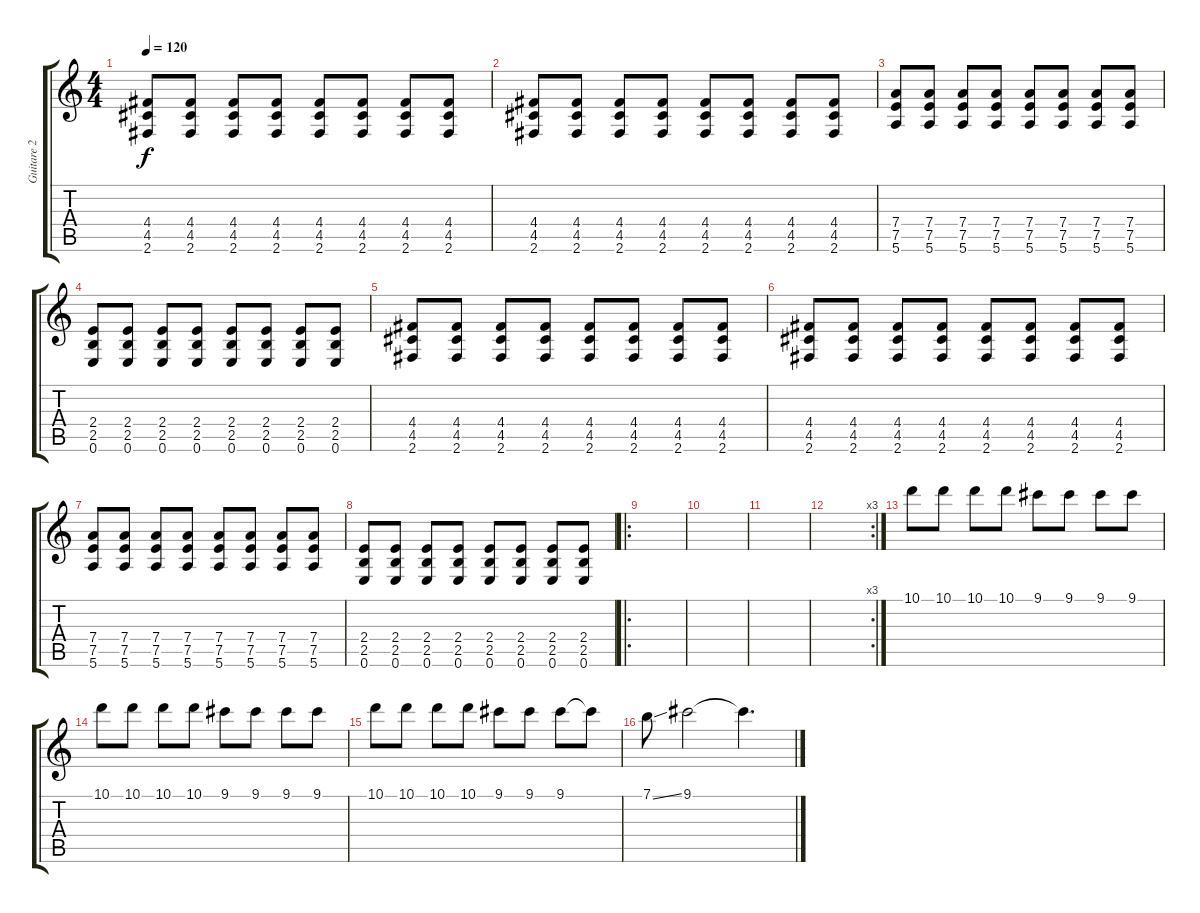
\track ("Guitare 2" "Guitare 2") {instrument overdrivenguitar}
\staff {score tabs}
\tuning (E4 B3 G3 D3 A2 E2) {hide}
\ts (4 4)
\tempo 120
\clef g2
\ks c
(4.4 4.5 2.6).8{dy f volume 11 instrument overdrivenguitar} (4.4 4.5 2.6).8 (4.4 4.5 2.6).8 (4.4 4.5 2.6).8 (4.4 4.5 2.6).8 (4.4 4.5 2.6).8 (4.4 4.5 2.6).8 (4.4 4.5 2.6).8 |
(4.4 4.5 2.6).8 (4.4 4.5 2.6).8 (4.4 4.5 2.6).8 (4.4 4.5 2.6).8 (4.4 4.5 2.6).8 (4.4 4.5 2.6).8 (4.4 4.5 2.6).8 (4.4 4.5 2.6).8 |
(7.4 7.5 5.6).8 (7.4 7.5 5.6).8 (7.4 7.5 5.6).8 (7.4 7.5 5.6).8 (7.4 7.5 5.6).8 (7.4 7.5 5.6).8 (7.4 7.5 5.6).8 (7.4 7.5 5.6).8 |
(2.4 2.5 0.6).8 (2.4 2.5 0.6).8 (2.4 2.5 0.6).8 (2.4 2.5 0.6).8 (2.4 2.5 0.6).8 (2.4 2.5 0.6).8 (2.4 2.5 0.6).8 (2.4 2.5 0.6).8 |
(4.4 4.5 2.6).8 (4.4 4.5 2.6).8 (4.4 4.5 2.6).8 (4.4 4.5 2.6).8 (4.4 4.5 2.6).8 (4.4 4.5 2.6).8 (4.4 4.5 2.6).8 (4.4 4.5 2.6).8 |
(4.4 4.5 2.6).8 (4.4 4.5 2.6).8 (4.4 4.5 2.6).8 (4.4 4.5 2.6).8 (4.4 4.5 2.6).8 (4.4 4.5 2.6).8 (4.4 4.5 2.6).8 (4.4 4.5 2.6).8 |
(7.4 7.5 5.6).8 (7.4 7.5 5.6).8 (7.4 7.5 5.6).8 (7.4 7.5 5.6).8 (7.4 7.5 5.6).8 (7.4 7.5 5.6).8 (7.4 7.5 5.6).8 (7.4 7.5 5.6).8 |
(2.4 2.5 0.6).8 (2.4 2.5 0.6).8 (2.4 2.5 0.6).8 (2.4 2.5 0.6).8 (2.4 2.5 0.6).8 (2.4 2.5 0.6).8 (2.4 2.5 0.6).8 (2.4 2.5 0.6).8 |
\ro
|
|
|
\rc 3
|
10.1.8 10.1.8 10.1.8 10.1.8 9.1.8 9.1.8 9.1.8 9.1.8 |
10.1.8 10.1.8 10.1.8 10.1.8 9.1.8 9.1.8 9.1.8 9.1.8 |
10.1.8 10.1.8 10.1.8 10.1.8 9.1.8 9.1.8 9.1.8 9.1{t}.8 |
7.1{ss}.8 9.1.2 9.1{t}.4{d}
